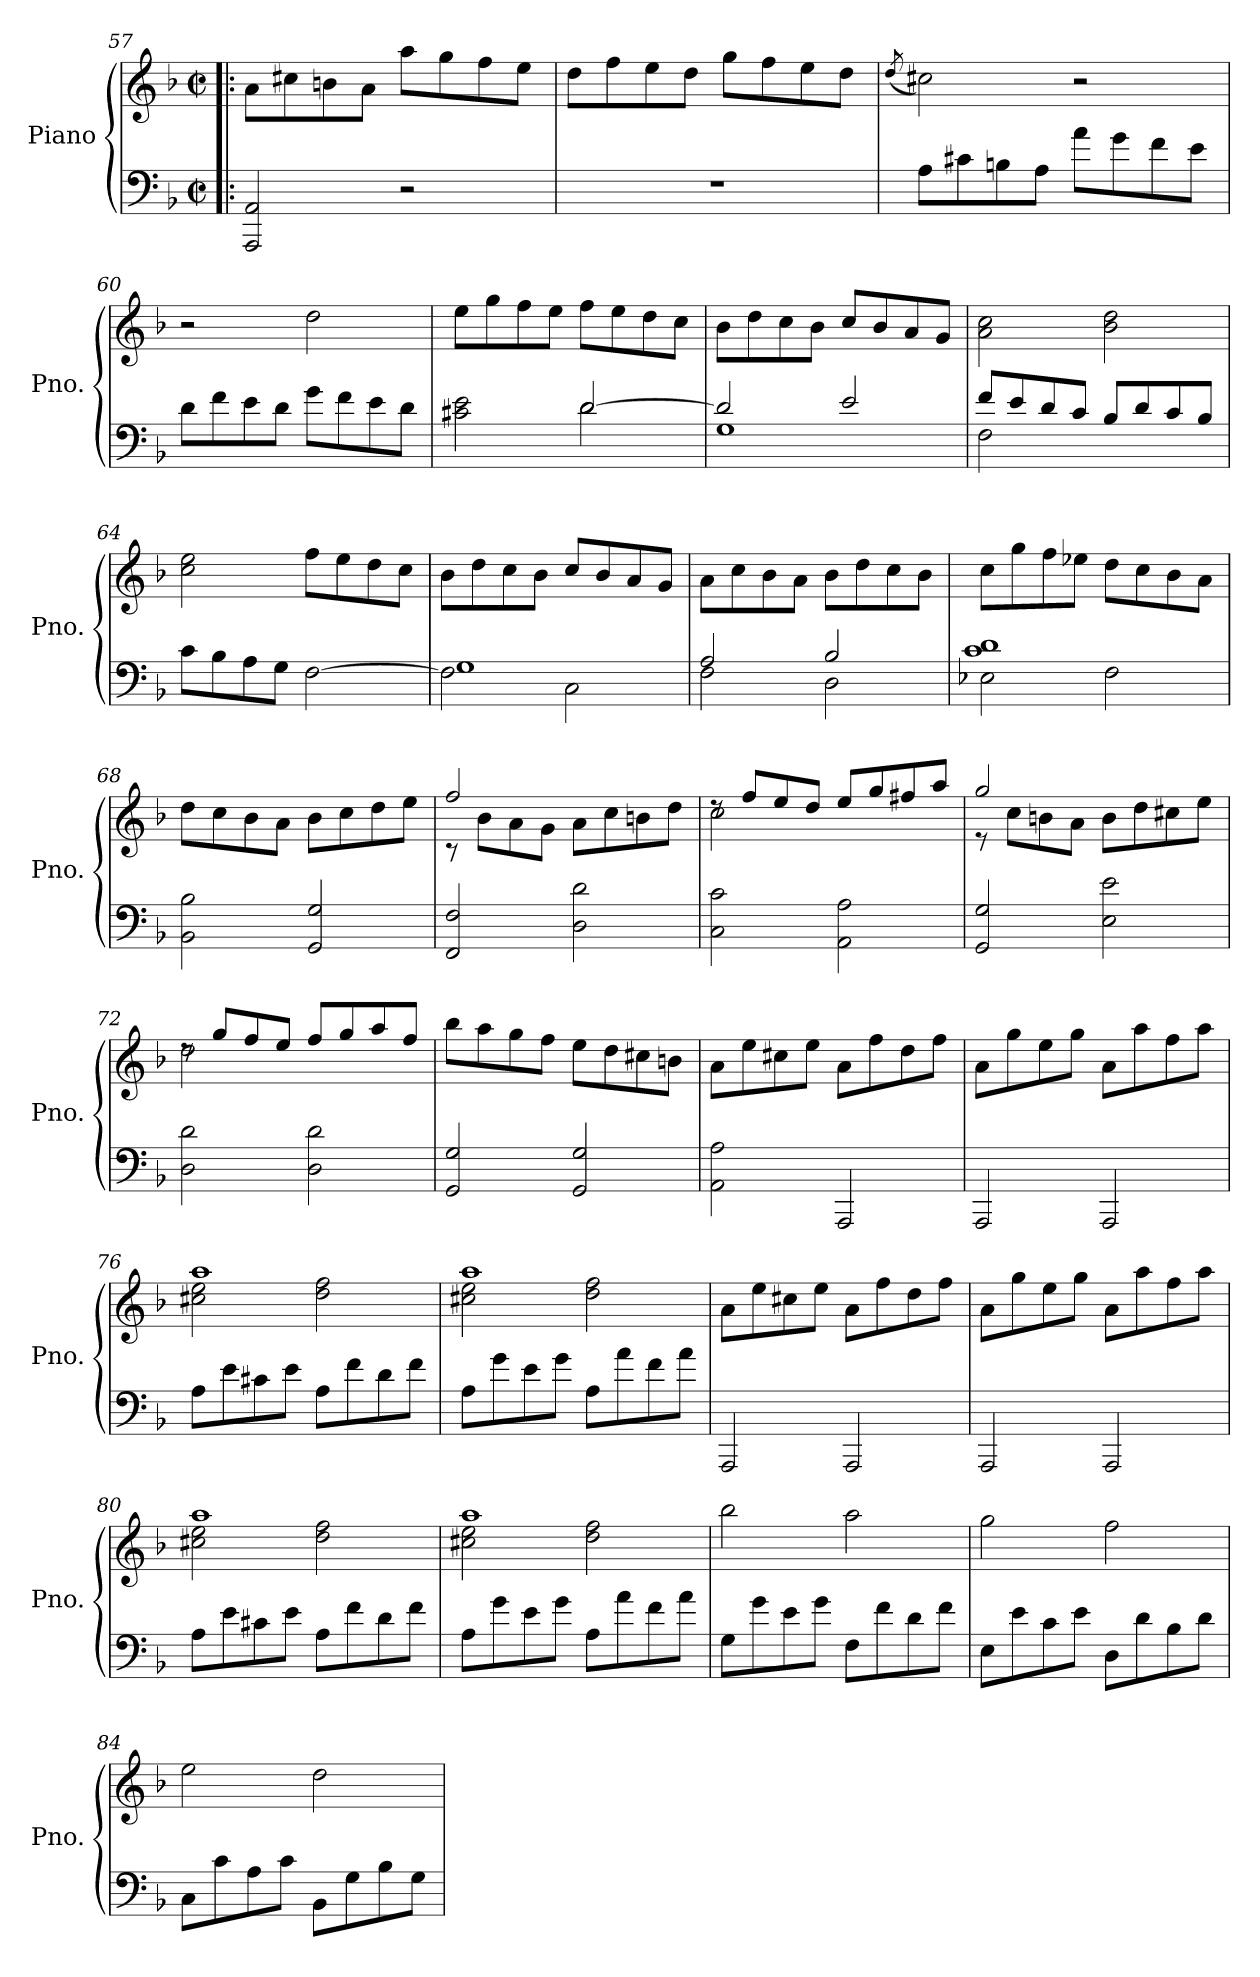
**kern	**kern
*part1	*part1
*staff2	*staff1
*I"Piano	*
*I'Pno.	*
*clefF4	*clefG2
*k[b-]	*k[b-]
*M2/2	*M2/2
*met(c|)	*met(c|)
=57!|:	=57!|:
2AAA/ 2AA/	8a\L
.	8cc#X\
.	8bn\
.	8a\J
2r	8aa\L
.	8gg\
.	8ff\
.	8ee\J
=58	=58
1r	8dd\L
.	8ff\
.	8ee\
.	8dd\J
.	8gg\L
.	8ff\
.	8ee\
.	8dd\J
=59	=59
.	(<8qdd/
8A\L	2cc#X\)
8c#X\	.
8Bn\	.
8A\J	.
8a\L	2r
8g\	.
8f\	.
8e\J	.
=60	=60
8d\L	2r
8f\	.
8e\	.
8d\J	.
8g\L	2dd\
8f\	.
8e\	.
8d\J	.
!!LO:LB:g=z
=61	=61
*^	*
2c#X\ 2e\	2ryy	8ee\L
.	.	8gg\
.	.	8ff\
.	.	8ee\J
[2d/	2d\	8ff\L
.	.	8ee\
.	.	8dd\
.	.	8cc\J
=62	=62	=62
2d/]	1G	8b-\L
.	.	8dd\
.	.	8cc\
.	.	8b-\J
2e/	.	8cc/L
.	.	8b-/
.	.	8a/
.	.	8g/J
=63	=63	=63
8f/L	2F\	2a\ 2cc\
8e/	.	.
8d/	.	.
8c/J	.	.
8B-/L	2ryy	2b-\ 2dd\
8d/	.	.
8c/	.	.
8B-/J	.	.
*v	*v	*
=64	=64
8c\L	2cc\ 2ee\
8B-\	.
8A\	.
8G\J	.
[2F\	8ff\L
.	8ee\
.	8dd\
.	8cc\J
=65	=65
*^	*
2F\]	1G	8b-\L
.	.	8dd\
.	.	8cc\
.	.	8b-\J
2C\	.	8cc/L
.	.	8b-/
.	.	8a/
.	.	8g/J
!!LO:LB:g=z
=66	=66	=66
2F\	2A/	8a\L
.	.	8cc\
.	.	8b-\
.	.	8a\J
2D\	2B-/	8b-\L
.	.	8dd\
.	.	8cc\
.	.	8b-\J
=67	=67	=67
2E-X\	1c 1d	8cc\L
.	.	8gg\
.	.	8ff\
.	.	8ee-X\J
2F\	.	8dd\L
.	.	8cc\
.	.	8b-\
.	.	8a\J
*v	*v	*
=68	=68
2BB-\ 2B-\	8dd\L
.	8cc\
.	8b-\
.	8a\J
2GG/ 2G/	8b-\L
.	8cc\
.	8dd\
.	8ee\J
=69	=69
*	*^
2FF/ 2F/	8rc	2ff/
.	8b-\L	.
.	8a\	.
.	8g\J	.
2D\ 2d\	8a\L	2ryy
.	8cc\	.
.	8bn\	.
.	8dd\J	.
=70	=70	=70
2C\ 2c\	8rdd	2cc\
.	8ff/L	.
.	8ee/	.
.	8dd/J	.
2AA\ 2A\	8ee/L	2ryy
.	8gg/	.
.	8ff#X/	.
.	8aa/J	.
!!LO:PB:g=z	!!
=71	=71	=71
2GG/ 2G/	8re	2gg/
.	8cc\L	.
.	8bn\	.
.	8a\J	.
2E\ 2e\	8b\L	2ryy
.	8dd\	.
.	8cc#X\	.
.	8ee\J	.
=72	=72	=72
2D\ 2d\	8rdd	2dd\
.	8gg/L	.
.	8ff/	.
.	8ee/J	.
2D\ 2d\	8ff/L	2ryy
.	8gg/	.
.	8aa/	.
.	8ff/J	.
*	*v	*v
=73	=73
2GG/ 2G/	8bb-\L
.	8aa\
.	8gg\
.	8ff\J
2GG/ 2G/	8ee\L
.	8dd\
.	8cc#X\
.	8bn\J
=74	=74
2AA\ 2A\	8a\L
.	8ee\
.	8cc#X\
.	8ee\J
2AAA/	8a\L
.	8ff\
.	8dd\
.	8ff\J
=75	=75
2AAA/	8a\L
.	8gg\
.	8ee\
.	8gg\J
2AAA/	8a\L
.	8aa\
.	8ff\
.	8aa\J
!!LO:LB:g=z
=76	=76
*	*^
8A\L	2cc#X\ 2ee\	1aa
8e\	.	.
8c#X\	.	.
8e\J	.	.
8A\L	2dd\ 2ff\	.
8f\	.	.
8d\	.	.
8f\J	.	.
=77	=77	=77
8A\L	2cc#X\ 2ee\	1aa
8g\	.	.
8e\	.	.
8g\J	.	.
8A\L	2dd\ 2ff\	.
8a\	.	.
8f\	.	.
8a\J	.	.
*	*v	*v
=78	=78
2AAA/	8a\L
.	8ee\
.	8cc#X\
.	8ee\J
2AAA/	8a\L
.	8ff\
.	8dd\
.	8ff\J
=79	=79
2AAA/	8a\L
.	8gg\
.	8ee\
.	8gg\J
2AAA/	8a\L
.	8aa\
.	8ff\
.	8aa\J
!!LO:LB:g=z
=80	=80
*	*^
8A\L	2cc#X\ 2ee\	1aa
8e\	.	.
8c#X\	.	.
8e\J	.	.
8A\L	2dd\ 2ff\	.
8f\	.	.
8d\	.	.
8f\J	.	.
=81	=81	=81
8A\L	2cc#X\ 2ee\	1aa
8g\	.	.
8e\	.	.
8g\J	.	.
8A\L	2dd\ 2ff\	.
8a\	.	.
8f\	.	.
8a\J	.	.
*	*v	*v
=82	=82
8G\L	2bb-\
8g\	.
8e\	.
8g\J	.
8F\L	2aa\
8f\	.
8d\	.
8f\J	.
=83	=83
8E\L	2gg\
8e\	.
8c\	.
8e\J	.
8D\L	2ff\
8d\	.
8B-\	.
8d\J	.
!!LO:LB:g=z
=84	=84
8C\L	2ee\
8c\	.
8A\	.
8c\J	.
8BB-\L	2dd\
8G\	.
8B-\	.
8G\J	.
=	=
*-	*-
